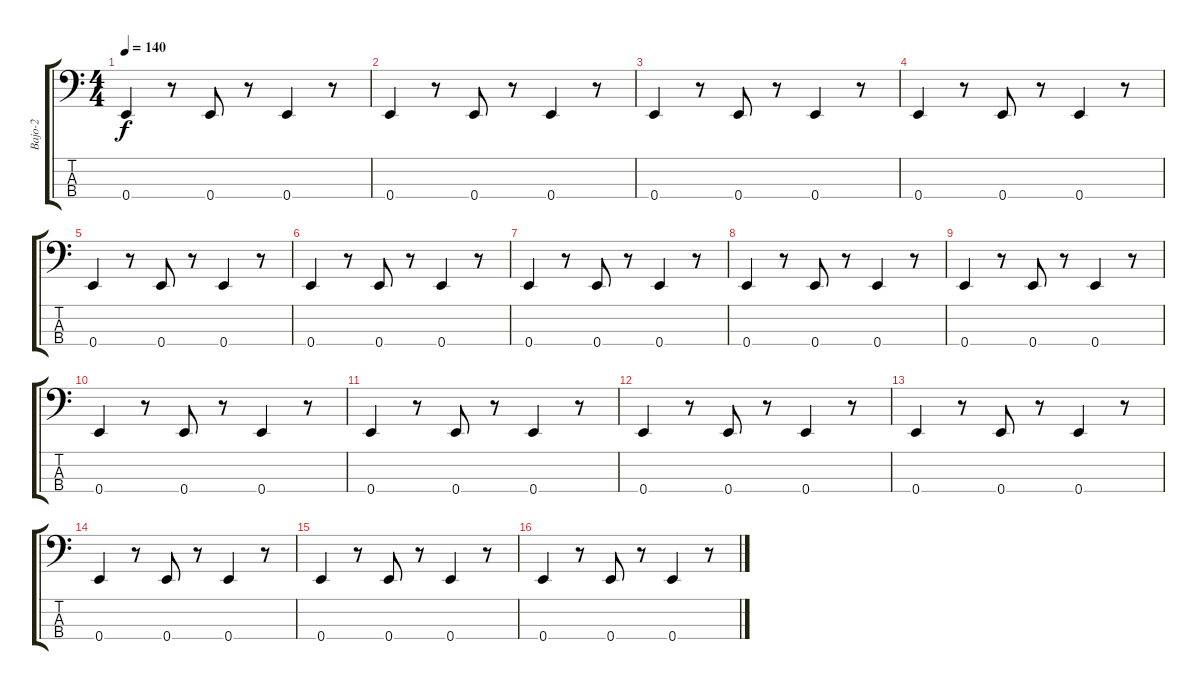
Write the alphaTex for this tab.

\track ("Bajo-2" "Bajo-2") {instrument electricbasspick}
\staff {score tabs}
\tuning (G2 D2 A1 E1) {hide}
\ts (4 4)
\tempo 140
\clef f4
\ks c
0.4.4{dy f volume 8 instrument electricbasspick} r.8 0.4.8 r.8 0.4.4 r.8 |
0.4.4 r.8 0.4.8 r.8 0.4.4 r.8 |
0.4.4 r.8 0.4.8 r.8 0.4.4 r.8 |
0.4.4 r.8 0.4.8 r.8 0.4.4 r.8 |
0.4.4 r.8 0.4.8 r.8 0.4.4 r.8 |
0.4.4 r.8 0.4.8 r.8 0.4.4 r.8 |
0.4.4 r.8 0.4.8 r.8 0.4.4 r.8 |
0.4.4 r.8 0.4.8 r.8 0.4.4 r.8 |
0.4.4 r.8 0.4.8 r.8 0.4.4 r.8 |
0.4.4 r.8 0.4.8 r.8 0.4.4 r.8 |
0.4.4 r.8 0.4.8 r.8 0.4.4 r.8 |
0.4.4 r.8 0.4.8 r.8 0.4.4 r.8 |
0.4.4 r.8 0.4.8 r.8 0.4.4 r.8 |
0.4.4 r.8 0.4.8 r.8 0.4.4 r.8 |
0.4.4 r.8 0.4.8 r.8 0.4.4 r.8 |
0.4.4 r.8 0.4.8 r.8 0.4.4 r.8
